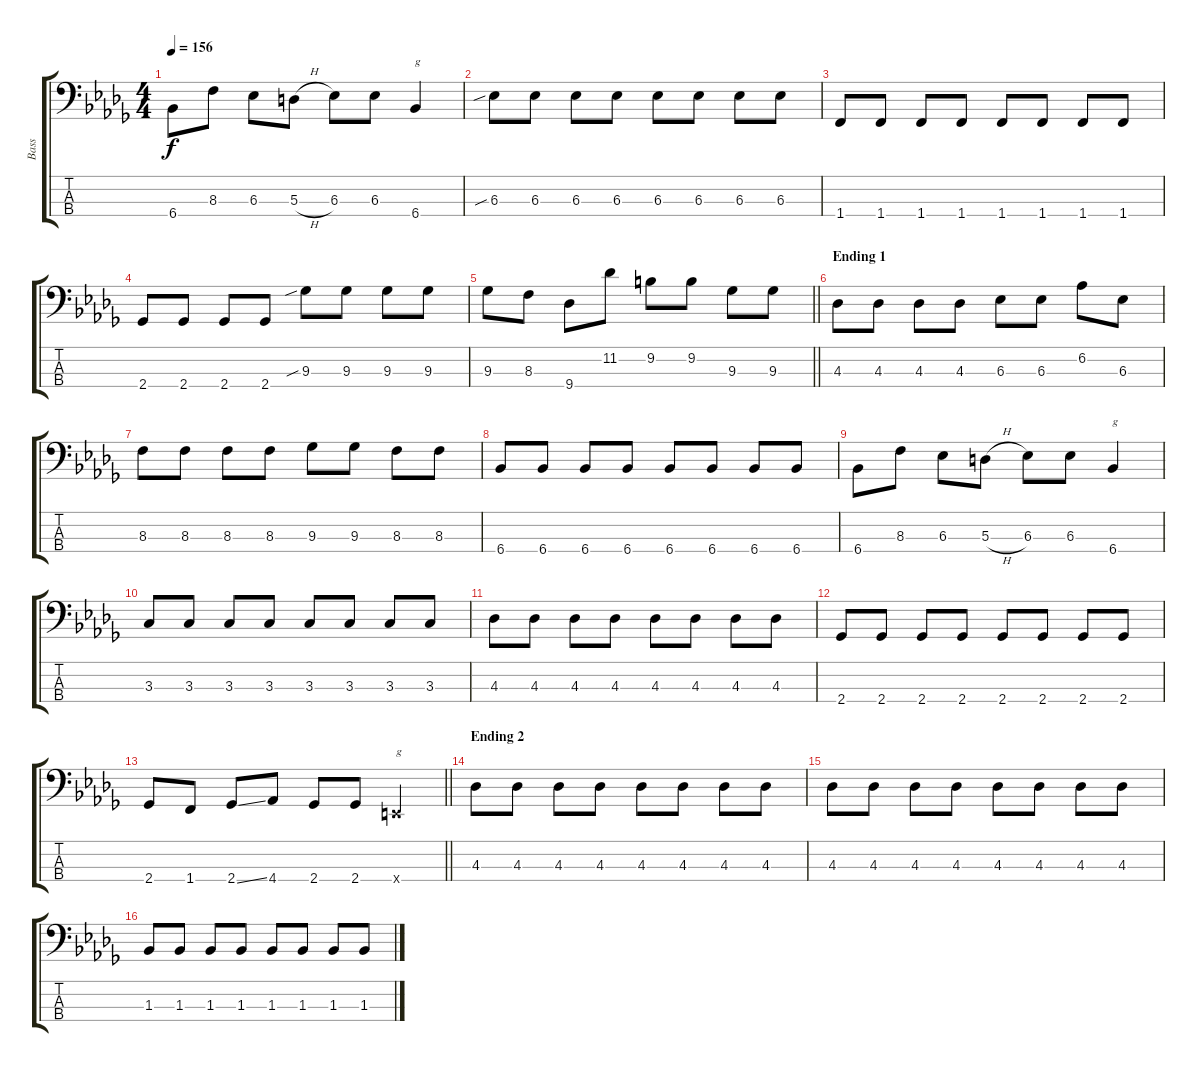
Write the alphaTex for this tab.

\track ("Bass" "Bass") {instrument electricbasspick}
\staff {score tabs}
\tuning (G2 D2 A1 E1) {hide}
\ts (4 4)
\tempo 156
\clef f4
\ks db
6.4.8{dy f} 8.3.8 6.3.8 5.3{h}.8 6.3.8 6.3.8 6.4.4{txt "g"} |
6.3{sib}.8 6.3.8 6.3.8 6.3.8 6.3.8 6.3.8 6.3.8 6.3.8 |
1.4.8 1.4.8 1.4.8 1.4.8 1.4.8 1.4.8 1.4.8 1.4.8 |
2.4.8 2.4.8 2.4.8 2.4.8 9.3{sib}.8 9.3.8 9.3.8 9.3.8 |
\barLineRight lightlight
9.3.8 8.3.8 9.4.8 11.2.8 9.2.8 9.2.8 9.3.8 9.3.8 |
\section ("" "Ending 1")
4.3.8 4.3.8 4.3.8 4.3.8 6.3.8 6.3.8 6.2.8 6.3.8 |
8.3.8 8.3.8 8.3.8 8.3.8 9.3.8 9.3.8 8.3.8 8.3.8 |
6.4.8 6.4.8 6.4.8 6.4.8 6.4.8 6.4.8 6.4.8 6.4.8 |
6.4.8 8.3.8 6.3.8 5.3{h}.8 6.3.8 6.3.8 6.4.4{txt "g"} |
3.3.8 3.3.8 3.3.8 3.3.8 3.3.8 3.3.8 3.3.8 3.3.8 |
4.3.8 4.3.8 4.3.8 4.3.8 4.3.8 4.3.8 4.3.8 4.3.8 |
2.4.8 2.4.8 2.4.8 2.4.8 2.4.8 2.4.8 2.4.8 2.4.8 |
\barLineRight lightlight
2.4.8 1.4.8 2.4{ss}.8 4.4.8 2.4.8 2.4.8 0.4{x}.4{txt "g"} |
\section ("" "Ending 2")
4.3.8 4.3.8 4.3.8 4.3.8 4.3.8 4.3.8 4.3.8 4.3.8 |
4.3.8 4.3.8 4.3.8 4.3.8 4.3.8 4.3.8 4.3.8 4.3.8 |
1.3.8 1.3.8 1.3.8 1.3.8 1.3.8 1.3.8 1.3.8 1.3.8
